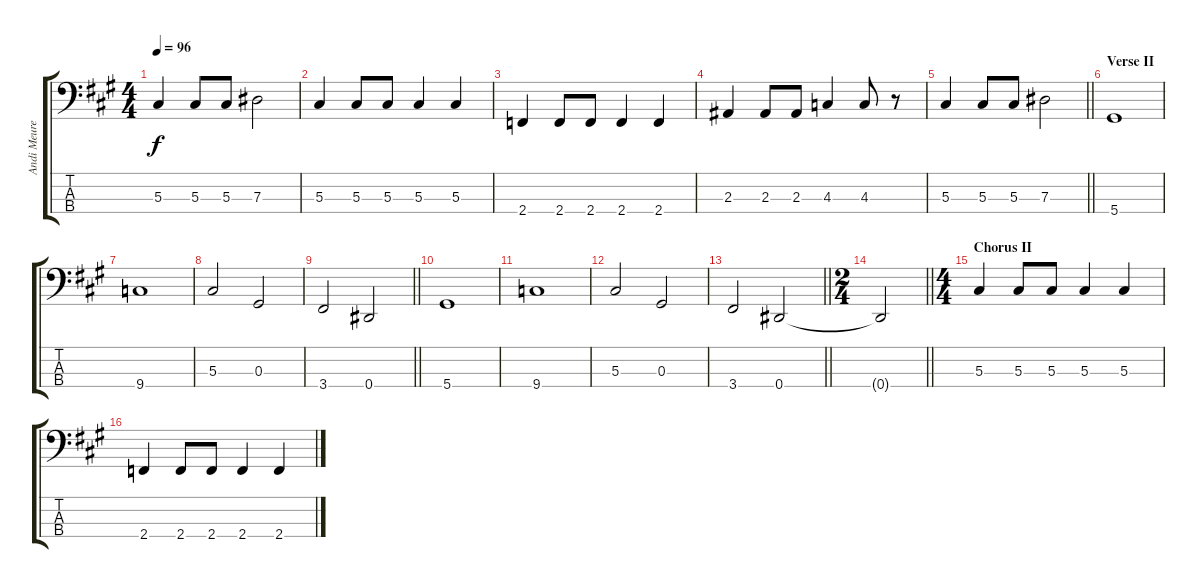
\track ("Andi Meurer" "Andi Meure") {instrument acousticbass}
\staff {score tabs}
\tuning (Gb2 Db2 Ab1 Eb1) {hide}
\ts (4 4)
\tempo 96
\clef f4
\ks a
5.3.4{dy f} 5.3.8 5.3.8 7.3.2 |
5.3.4 5.3.8 5.3.8 5.3.4 5.3.4 |
2.4.4 2.4.8 2.4.8 2.4.4 2.4.4 |
2.3.4 2.3.8 2.3.8 4.3.4 4.3.8 r.8 |
\barLineRight lightlight
5.3.4 5.3.8 5.3.8 7.3.2 |
\section ("" "Verse II")
5.4.1 |
9.4.1 |
5.3.2 0.3.2 |
\barLineRight lightlight
3.4.2 0.4.2 |
5.4.1 |
9.4.1 |
5.3.2 0.3.2 |
\barLineRight lightlight
3.4.2 0.4.2 |
\ts (2 4)
\barLineRight lightlight
0.4{t}.2 |
\ts (4 4)
\section ("" "Chorus II")
5.3.4 5.3.8 5.3.8 5.3.4 5.3.4 |
2.4.4 2.4.8 2.4.8 2.4.4 2.4.4
